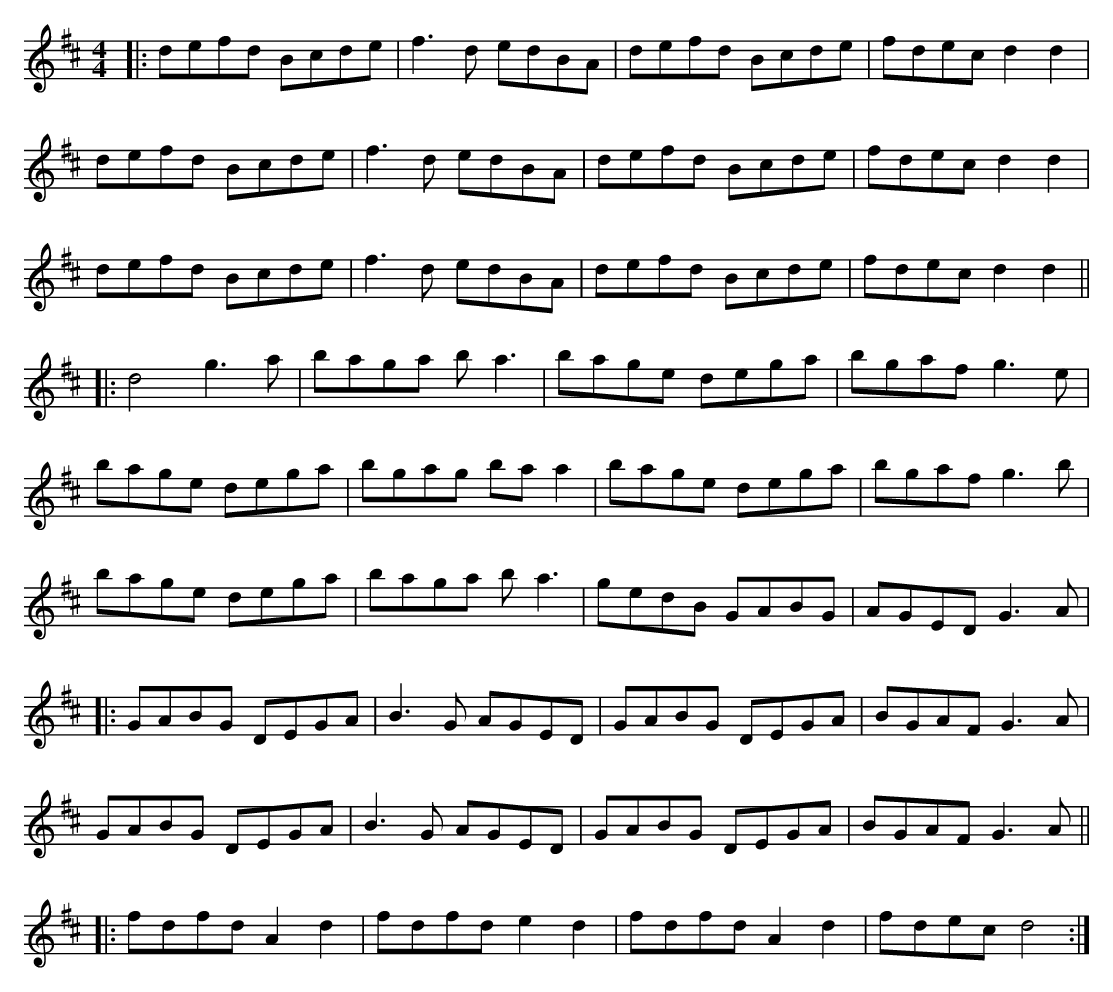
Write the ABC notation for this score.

X:1
M:4/4
K:D
|:defd Bcde|f3d edBA|defd Bcde|fdec d2 d2|
defd Bcde|f3d edBA|defd Bcde|fdec d2 d2|
defd Bcde|f3d edBA|defd Bcde|fdec d2 d2||
|:d4 g3a|baga ba3|bage dega|bgaf g3e|
bage dega|bgag ba a2|bage dega|bgaf g3b|
bage dega|baga ba3|gedB GABG|AGED G3A|
|:GABG DEGA|B3G AGED|GABG DEGA|BGAF G3A|
GABG DEGA|B3G AGED|GABG DEGA|BGAF G3A||
|:fdfd A2d2|fdfd e2d2|fdfd A2d2|fdec d4:|
